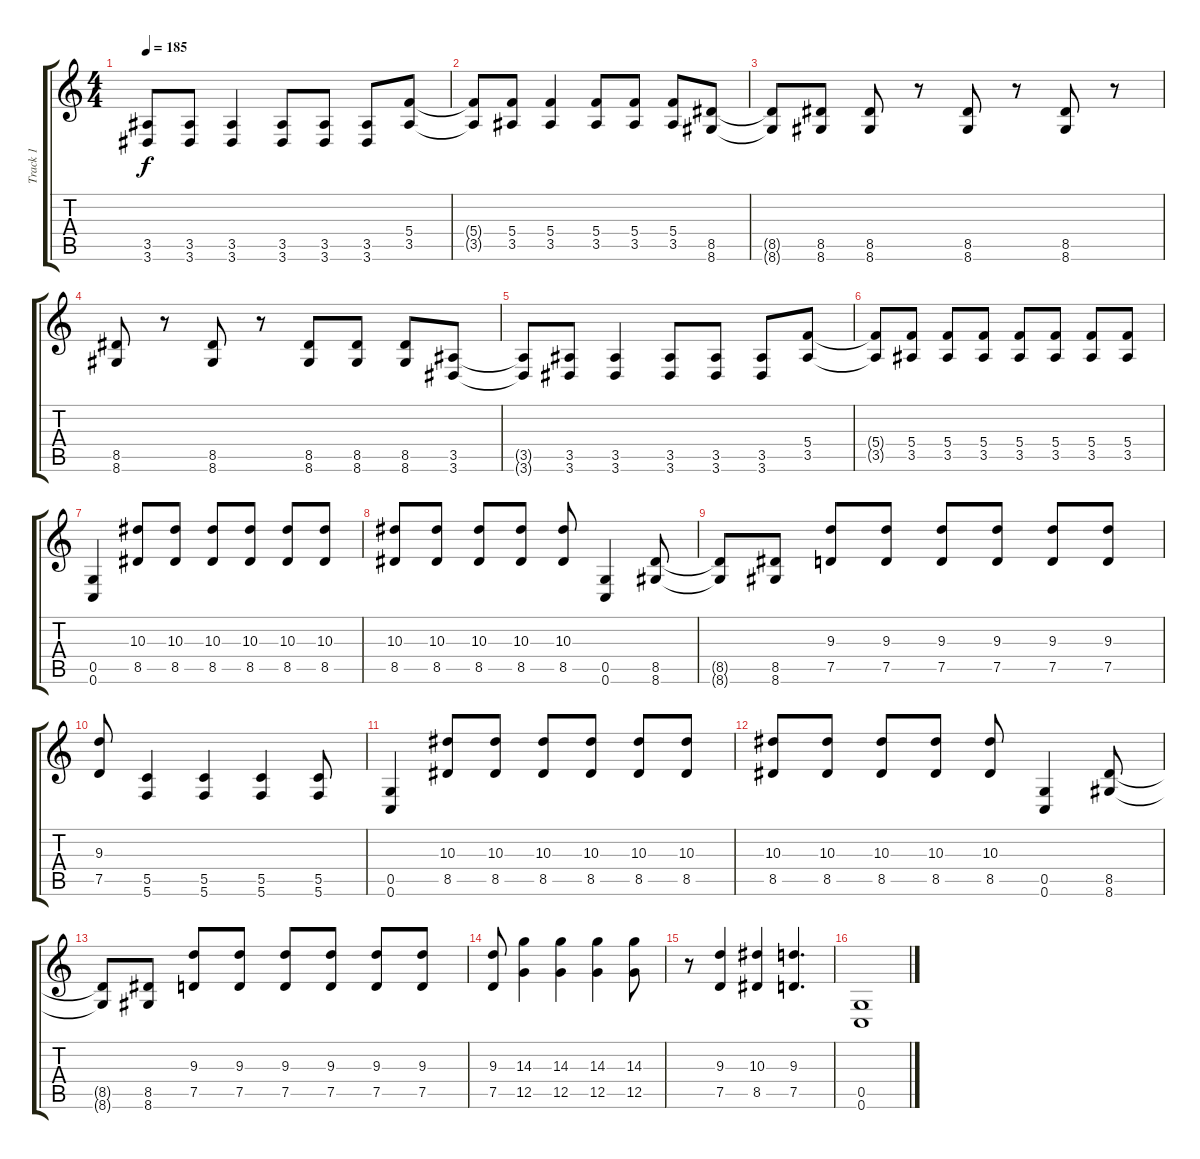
\track ("Track 1" "Track 1") {instrument distortionguitar}
\staff {score tabs}
\tuning (D4 A3 F3 C3 G2 C2) {hide}
\ts (4 4)
\tempo 185
\clef g2
\ks c
(3.5{t} 3.6{t}).8{dy f} (3.5 3.6).8 (3.5 3.6).4 (3.5 3.6).8 (3.5 3.6).8 (3.5 3.6).8 (5.4 3.5).8 |
(5.4{t} 3.5{t}).8 (5.4 3.5).8 (5.4 3.5).4 (5.4 3.5).8 (5.4 3.5).8 (5.4 3.5).8 (8.5 8.6).8 |
(8.5{t} 8.6{t}).8 (8.5 8.6).8 (8.5 8.6).8 r.8 (8.5 8.6).8 r.8 (8.5 8.6).8 r.8 |
(8.5 8.6).8 r.8 (8.5 8.6).8 r.8 (8.5 8.6).8 (8.5 8.6).8 (8.5 8.6).8 (3.5 3.6).8 |
(3.5{t} 3.6{t}).8 (3.5 3.6).8 (3.5 3.6).4 (3.5 3.6).8 (3.5 3.6).8 (3.5 3.6).8 (5.4 3.5).8 |
(5.4{t} 3.5{t}).8 (5.4 3.5).8 (5.4 3.5).8 (5.4 3.5).8 (5.4 3.5).8 (5.4 3.5).8 (5.4 3.5).8 (5.4 3.5).8 |
(0.5 0.6).4 (10.3 8.5).8 (10.3 8.5).8 (10.3 8.5).8 (10.3 8.5).8 (10.3 8.5).8 (10.3 8.5).8 |
(10.3 8.5).8 (10.3 8.5).8 (10.3 8.5).8 (10.3 8.5).8 (10.3 8.5).8 (0.5 0.6).4 (8.5 8.6).8 |
(8.5{t} 8.6{t}).8 (8.5 8.6).8 (9.3 7.5).8 (9.3 7.5).8 (9.3 7.5).8 (9.3 7.5).8 (9.3 7.5).8 (9.3 7.5).8 |
(9.3 7.5).8 (5.5 5.6).4 (5.5 5.6).4 (5.5 5.6).4 (5.5 5.6).8 |
(0.5 0.6).4 (10.3 8.5).8 (10.3 8.5).8 (10.3 8.5).8 (10.3 8.5).8 (10.3 8.5).8 (10.3 8.5).8 |
(10.3 8.5).8 (10.3 8.5).8 (10.3 8.5).8 (10.3 8.5).8 (10.3 8.5).8 (0.5 0.6).4 (8.5 8.6).8 |
(8.5{t} 8.6{t}).8 (8.5 8.6).8 (9.3 7.5).8 (9.3 7.5).8 (9.3 7.5).8 (9.3 7.5).8 (9.3 7.5).8 (9.3 7.5).8 |
(9.3 7.5).8 (14.3 12.5).4 (14.3 12.5).4 (14.3 12.5).4 (14.3 12.5).8 |
r.8 (9.3 7.5).4 (10.3 8.5).4 (9.3 7.5).4{d} |
(0.5 0.6).1
